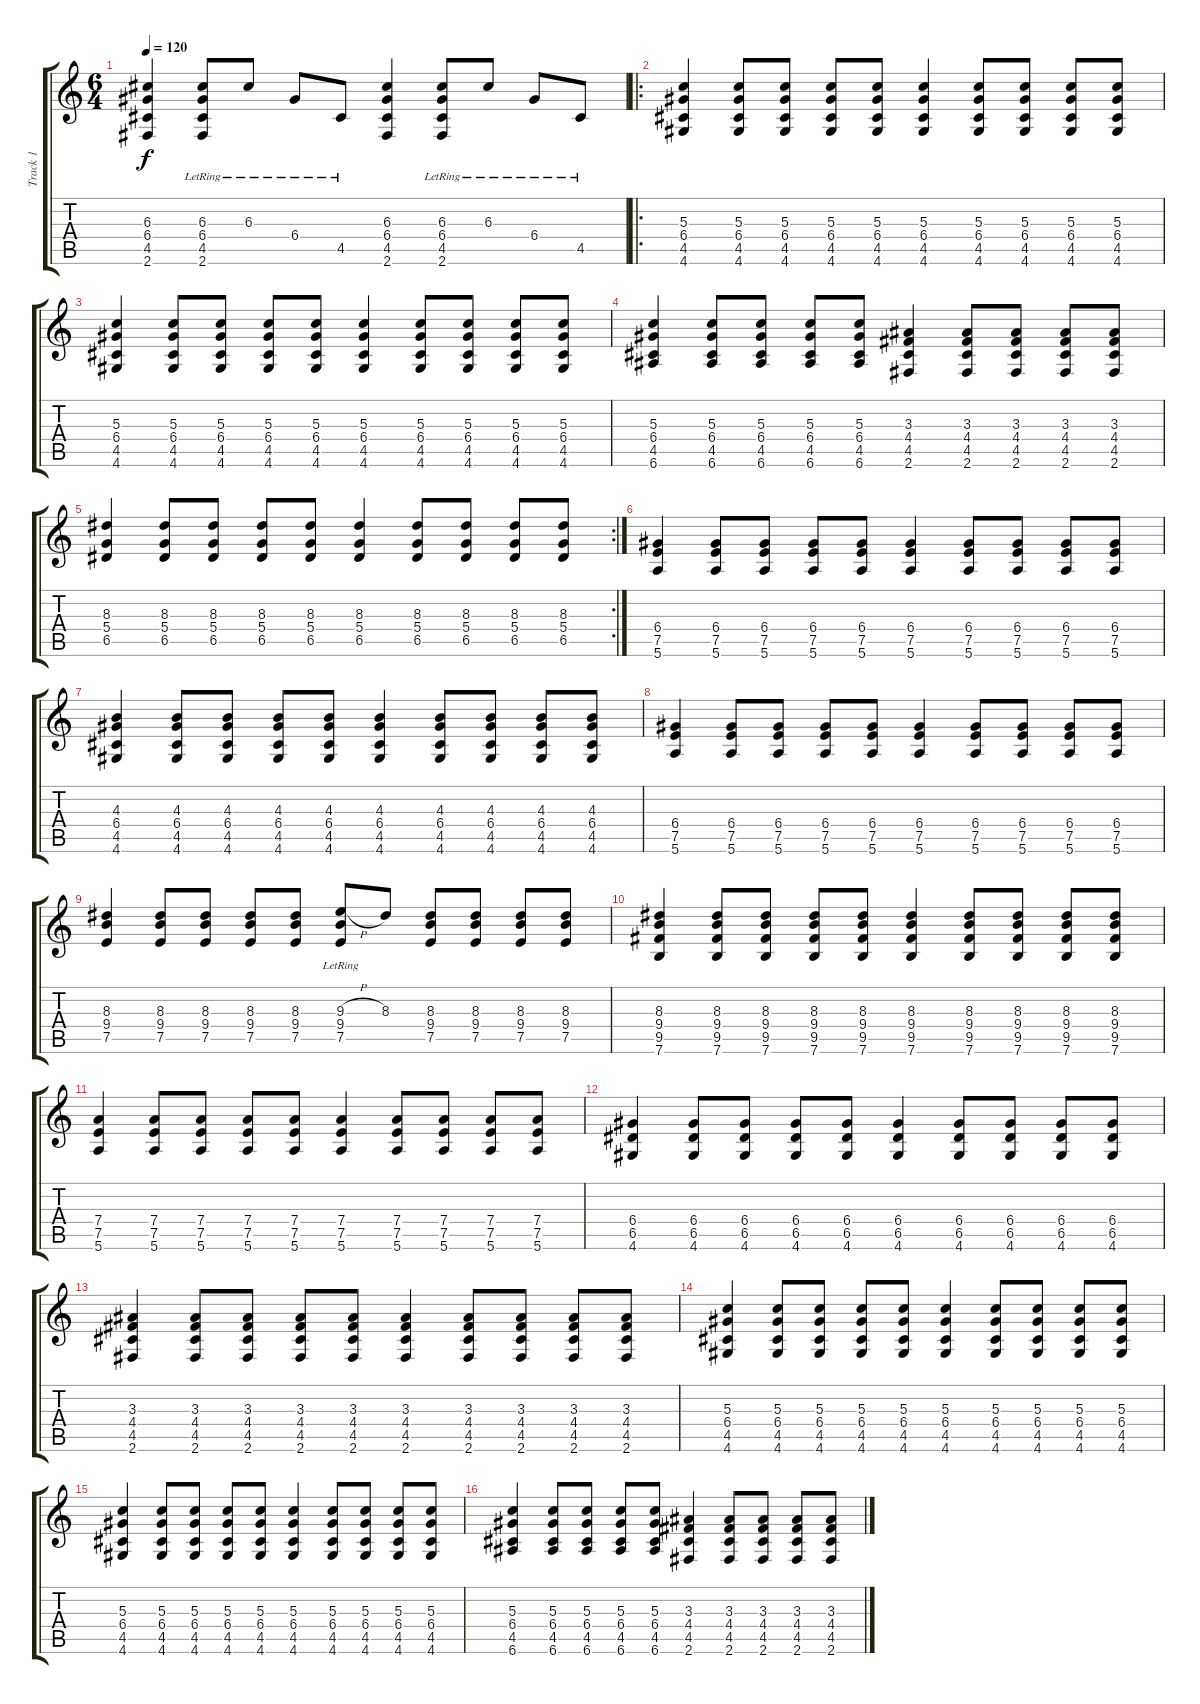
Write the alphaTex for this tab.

\track ("Track 1" "Track 1") {instrument acousticguitarsteel}
\staff {score tabs}
\tuning (E4 B3 G3 D3 A2 E2) {hide}
\ts (6 4)
\tempo 120
\clef g2
\ks c
(6.3 6.4 4.5 2.6).4{dy f instrument acousticguitarsteel} (6.3 6.4{lr} 4.5{lr} 2.6{lr}).8 6.3{lr}.8 6.4{lr}.8 4.5{lr}.8 (6.3 6.4 4.5 2.6).4 (6.3 6.4{lr} 4.5{lr} 2.6{lr}).8 6.3{lr}.8 6.4{lr}.8 4.5{lr}.8 |
\ro
(5.3 6.4 4.5 4.6).4 (5.3 6.4 4.5 4.6).8 (5.3 6.4 4.5 4.6).8 (5.3 6.4 4.5 4.6).8 (5.3 6.4 4.5 4.6).8 (5.3 6.4 4.5 4.6).4 (5.3 6.4 4.5 4.6).8 (5.3 6.4 4.5 4.6).8 (5.3 6.4 4.5 4.6).8 (5.3 6.4 4.5 4.6).8 |
(5.3 6.4 4.5 4.6).4 (5.3 6.4 4.5 4.6).8 (5.3 6.4 4.5 4.6).8 (5.3 6.4 4.5 4.6).8 (5.3 6.4 4.5 4.6).8 (5.3 6.4 4.5 4.6).4 (5.3 6.4 4.5 4.6).8 (5.3 6.4 4.5 4.6).8 (5.3 6.4 4.5 4.6).8 (5.3 6.4 4.5 4.6).8 |
(5.3 6.4 4.5 6.6).4 (5.3 6.4 4.5 6.6).8 (5.3 6.4 4.5 6.6).8 (5.3 6.4 4.5 6.6).8 (5.3 6.4 4.5 6.6).8 (3.3 4.4 4.5 2.6).4 (3.3 4.4 4.5 2.6).8 (3.3 4.4 4.5 2.6).8 (3.3 4.4 4.5 2.6).8 (3.3 4.4 4.5 2.6).8 |
\rc 2
(8.3 5.4 6.5).4 (8.3 5.4 6.5).8 (8.3 5.4 6.5).8 (8.3 5.4 6.5).8 (8.3 5.4 6.5).8 (8.3 5.4 6.5).4 (8.3 5.4 6.5).8 (8.3 5.4 6.5).8 (8.3 5.4 6.5).8 (8.3 5.4 6.5).8 |
(6.4 7.5 5.6).4 (6.4 7.5 5.6).8 (6.4 7.5 5.6).8 (6.4 7.5 5.6).8 (6.4 7.5 5.6).8 (6.4 7.5 5.6).4 (6.4 7.5 5.6).8 (6.4 7.5 5.6).8 (6.4 7.5 5.6).8 (6.4 7.5 5.6).8 |
(4.3 6.4 4.5 4.6).4 (4.3 6.4 4.5 4.6).8 (4.3 6.4 4.5 4.6).8 (4.3 6.4 4.5 4.6).8 (4.3 6.4 4.5 4.6).8 (4.3 6.4 4.5 4.6).4 (4.3 6.4 4.5 4.6).8 (4.3 6.4 4.5 4.6).8 (4.3 6.4 4.5 4.6).8 (4.3 6.4 4.5 4.6).8 |
(6.4 7.5 5.6).4 (6.4 7.5 5.6).8 (6.4 7.5 5.6).8 (6.4 7.5 5.6).8 (6.4 7.5 5.6).8 (6.4 7.5 5.6).4 (6.4 7.5 5.6).8 (6.4 7.5 5.6).8 (6.4 7.5 5.6).8 (6.4 7.5 5.6).8 |
(8.3 9.4 7.5).4 (8.3 9.4 7.5).8 (8.3 9.4 7.5).8 (8.3 9.4 7.5).8 (8.3 9.4 7.5).8 (9.3{h} 9.4{lr} 7.5{lr}).8 8.3.8 (8.3 9.4 7.5).8 (8.3 9.4 7.5).8 (8.3 9.4 7.5).8 (8.3 9.4 7.5).8 |
(8.3 9.4 9.5 7.6).4 (8.3 9.4 9.5 7.6).8 (8.3 9.4 9.5 7.6).8 (8.3 9.4 9.5 7.6).8 (8.3 9.4 9.5 7.6).8 (8.3 9.4 9.5 7.6).4 (8.3 9.4 9.5 7.6).8 (8.3 9.4 9.5 7.6).8 (8.3 9.4 9.5 7.6).8 (8.3 9.4 9.5 7.6).8 |
(7.4 7.5 5.6).4 (7.4 7.5 5.6).8 (7.4 7.5 5.6).8 (7.4 7.5 5.6).8 (7.4 7.5 5.6).8 (7.4 7.5 5.6).4 (7.4 7.5 5.6).8 (7.4 7.5 5.6).8 (7.4 7.5 5.6).8 (7.4 7.5 5.6).8 |
(6.4 6.5 4.6).4 (6.4 6.5 4.6).8 (6.4 6.5 4.6).8 (6.4 6.5 4.6).8 (6.4 6.5 4.6).8 (6.4 6.5 4.6).4 (6.4 6.5 4.6).8 (6.4 6.5 4.6).8 (6.4 6.5 4.6).8 (6.4 6.5 4.6).8 |
(3.3 4.4 4.5 2.6).4 (3.3 4.4 4.5 2.6).8 (3.3 4.4 4.5 2.6).8 (3.3 4.4 4.5 2.6).8 (3.3 4.4 4.5 2.6).8 (3.3 4.4 4.5 2.6).4 (3.3 4.4 4.5 2.6).8 (3.3 4.4 4.5 2.6).8 (3.3 4.4 4.5 2.6).8 (3.3 4.4 4.5 2.6).8 |
(5.3 6.4 4.5 4.6).4 (5.3 6.4 4.5 4.6).8 (5.3 6.4 4.5 4.6).8 (5.3 6.4 4.5 4.6).8 (5.3 6.4 4.5 4.6).8 (5.3 6.4 4.5 4.6).4 (5.3 6.4 4.5 4.6).8 (5.3 6.4 4.5 4.6).8 (5.3 6.4 4.5 4.6).8 (5.3 6.4 4.5 4.6).8 |
(5.3 6.4 4.5 4.6).4 (5.3 6.4 4.5 4.6).8 (5.3 6.4 4.5 4.6).8 (5.3 6.4 4.5 4.6).8 (5.3 6.4 4.5 4.6).8 (5.3 6.4 4.5 4.6).4 (5.3 6.4 4.5 4.6).8 (5.3 6.4 4.5 4.6).8 (5.3 6.4 4.5 4.6).8 (5.3 6.4 4.5 4.6).8 |
(5.3 6.4 4.5 6.6).4 (5.3 6.4 4.5 6.6).8 (5.3 6.4 4.5 6.6).8 (5.3 6.4 4.5 6.6).8 (5.3 6.4 4.5 6.6).8 (3.3 4.4 4.5 2.6).4 (3.3 4.4 4.5 2.6).8 (3.3 4.4 4.5 2.6).8 (3.3 4.4 4.5 2.6).8 (3.3 4.4 4.5 2.6).8
